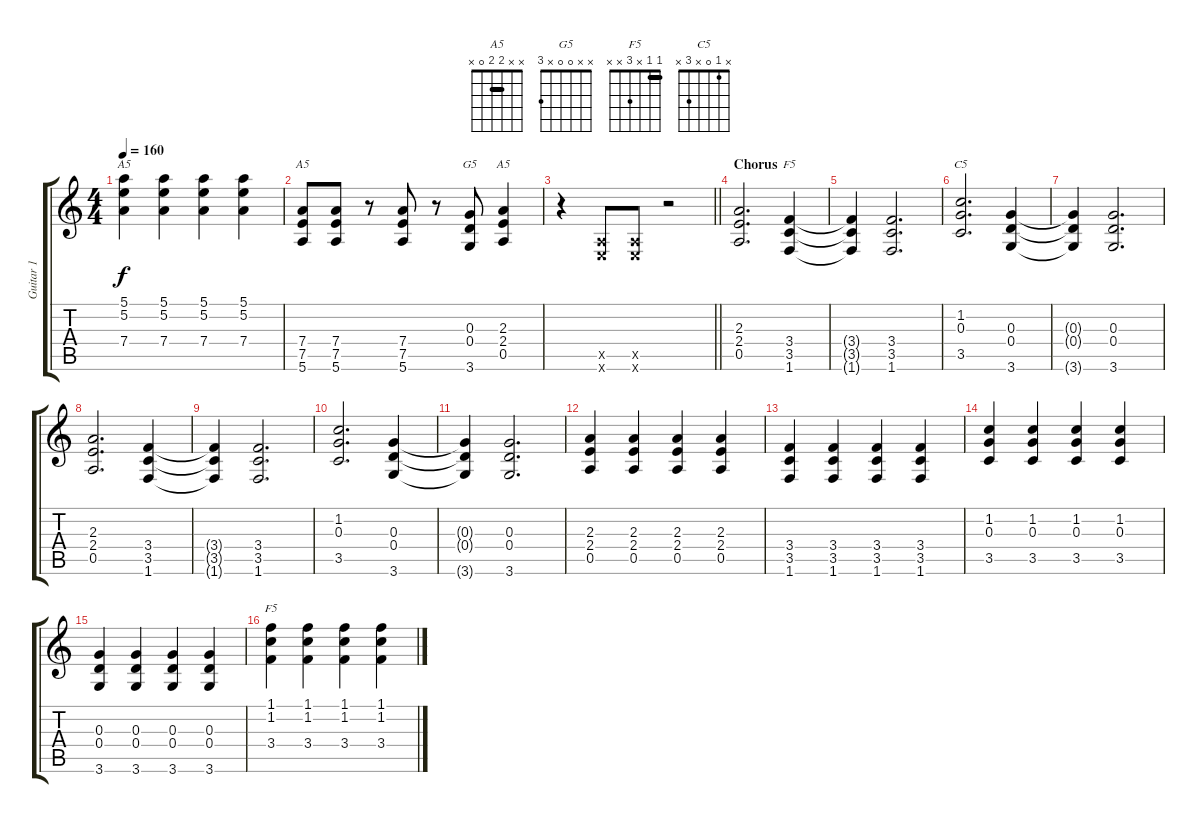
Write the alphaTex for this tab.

\track ("Guitar 1" "Guitar 1") {instrument distortionguitar}
\staff {score tabs}
\tuning (E4 B3 G3 D3 A2 E2) {hide}
\chord ("A5" 5 5 x 7 x x) {firstfret 5 barre 5}
\chord ("A5" x x x 7 7 5) {firstfret 5 barre 7}
\chord ("G5" x x 0 0 x 3)
\chord ("A5" x x 2 2 0 x) {barre 2}
\chord ("F5" x x x 3 3 1) {barre 3}
\chord ("C5" x 1 0 x 3 x)
\chord ("F5" 1 1 x 3 x x) {barre 1}
\ts (4 4)
\tempo 160
\clef g2
\ks c
(5.1 5.2 7.4).4{ch "A5" dy f} (5.1 5.2 7.4).4 (5.1 5.2 7.4).4 (5.1 5.2 7.4).4 |
(7.4 7.5 5.6).8{ch "A5" volume 13 instrument distortionguitar} (7.4 7.5 5.6).8 r.8 (7.4 7.5 5.6).8 r.8 (0.3 0.4 3.6).8{ch "G5"} (2.3 2.4 0.5).4{ch "A5"} |
\barLineRight lightlight
r.4 (0.5{x} 0.6{x}).8 (0.5{x} 0.6{x}).8 r.2 |
\section ("" "Chorus")
(2.3 2.4 0.5).2{d} (3.4 3.5 1.6).4{ch "F5"} |
(3.4{t} 3.5{t} 1.6{t}).4 (3.4 3.5 1.6).2{d} |
(1.2 0.3 3.5).2{d ch "C5"} (0.3 0.4 3.6).4 |
(0.3{t} 0.4{t} 3.6{t}).4 (0.3 0.4 3.6).2{d} |
(2.3 2.4 0.5).2{d} (3.4 3.5 1.6).4 |
(3.4{t} 3.5{t} 1.6{t}).4 (3.4 3.5 1.6).2{d} |
(1.2 0.3 3.5).2{d} (0.3 0.4 3.6).4 |
(0.3{t} 0.4{t} 3.6{t}).4 (0.3 0.4 3.6).2{d} |
(2.3 2.4 0.5).4 (2.3 2.4 0.5).4 (2.3 2.4 0.5).4 (2.3 2.4 0.5).4 |
(3.4 3.5 1.6).4 (3.4 3.5 1.6).4 (3.4 3.5 1.6).4 (3.4 3.5 1.6).4 |
(1.2 0.3 3.5).4 (1.2 0.3 3.5).4 (1.2 0.3 3.5).4 (1.2 0.3 3.5).4 |
(0.3 0.4 3.6).4 (0.3 0.4 3.6).4 (0.3 0.4 3.6).4 (0.3 0.4 3.6).4 |
(1.1 1.2 3.4).4{ch "F5"} (1.1 1.2 3.4).4 (1.1 1.2 3.4).4 (1.1 1.2 3.4).4
